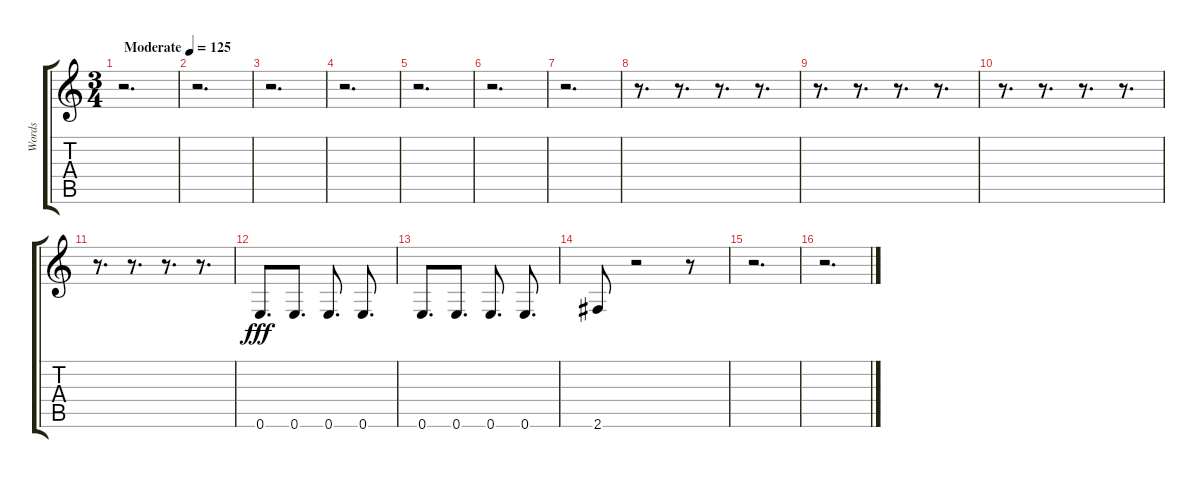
\track ("Words" "Words") {instrument fretlessbass}
\staff {score tabs}
\tuning (E4 B3 G3 D3 A2 E2) {hide}
\ts (3 4)
\tempo (125 "Moderate")
\clef g2
\ks c
r.2{d dy fff instrument fretlessbass} |
r.2{d} |
r.2{d} |
r.2{d} |
r.2{d} |
r.2{d} |
r.2{d} |
r.8{d volume 14 balance 8 instrument fretlessbass} r.8{d} r.8{d} r.8{d} |
r.8{d} r.8{d} r.8{d} r.8{d} |
r.8{d} r.8{d} r.8{d} r.8{d} |
r.8{d} r.8{d} r.8{d} r.8{d} |
0.6.8{d} 0.6.8{d} 0.6.8{d} 0.6.8{d} |
0.6.8{d} 0.6.8{d} 0.6.8{d} 0.6.8{d} |
2.6.8 r.2 r.8 |
r.2{d} |
r.2{d}
